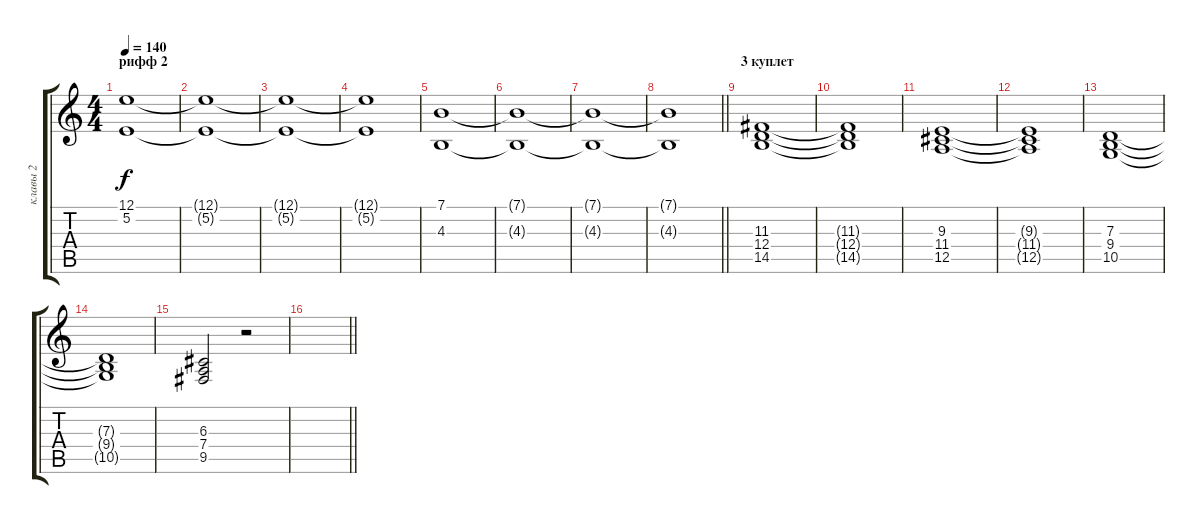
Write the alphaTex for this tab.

\track ("клавы 2" "клавы 2") {instrument stringensemble1}
\staff {score tabs}
\tuning (E4 B3 G3 D3 A2 E2) {hide}
\ts (4 4)
\section ("" "рифф 2")
\tempo 140
\clef g2
\ks c
(12.1 5.2).1{dy f} |
(12.1{t} 5.2{t}).1 |
(12.1{t} 5.2{t}).1 |
(12.1{t} 5.2{t}).1 |
(7.1 4.3).1 |
(7.1{t} 4.3{t}).1 |
(7.1{t} 4.3{t}).1 |
\barLineRight lightlight
(7.1{t} 4.3{t}).1 |
\section ("" "3 куплет")
(11.3 12.4 14.5).1 |
(11.3{t} 12.4{t} 14.5{t}).1 |
(9.3 11.4 12.5).1 |
(9.3{t} 11.4{t} 12.5{t}).1 |
(7.3 9.4 10.5).1 |
(7.3{t} 9.4{t} 10.5{t}).1 |
(6.3 7.4 9.5).2 r.2 |
\barLineRight lightlight
